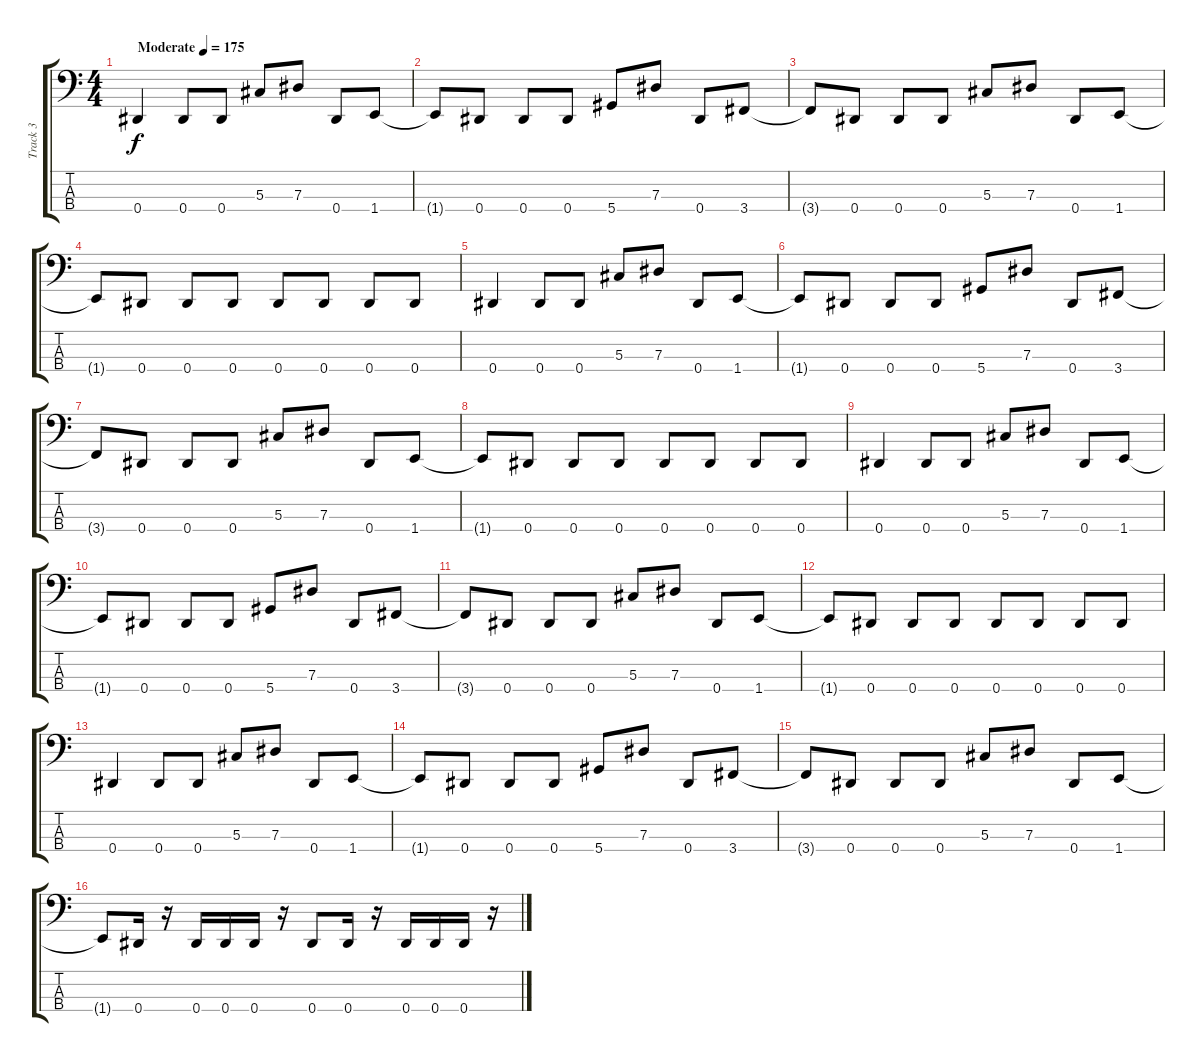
\track ("Track 3" "Track 3") {instrument electricbassfinger}
\staff {score tabs}
\tuning (Gb2 Db2 Ab1 Eb1) {hide}
\ts (4 4)
\tempo (175 "Moderate")
\clef f4
\ks c
0.4.4{dy f instrument electricbassfinger} 0.4.8 0.4.8 5.3.8 7.3.8 0.4.8 1.4.8 |
1.4{t}.8 0.4.8 0.4.8 0.4.8 5.4.8 7.3.8 0.4.8 3.4.8 |
3.4{t}.8 0.4.8 0.4.8 0.4.8 5.3.8 7.3.8 0.4.8 1.4.8 |
1.4{t}.8 0.4.8 0.4.8 0.4.8 0.4.8 0.4.8 0.4.8 0.4.8 |
0.4.4 0.4.8 0.4.8 5.3.8 7.3.8 0.4.8 1.4.8 |
1.4{t}.8 0.4.8 0.4.8 0.4.8 5.4.8 7.3.8 0.4.8 3.4.8 |
3.4{t}.8 0.4.8 0.4.8 0.4.8 5.3.8 7.3.8 0.4.8 1.4.8 |
1.4{t}.8 0.4.8 0.4.8 0.4.8 0.4.8 0.4.8 0.4.8 0.4.8 |
0.4.4 0.4.8 0.4.8 5.3.8 7.3.8 0.4.8 1.4.8 |
1.4{t}.8 0.4.8 0.4.8 0.4.8 5.4.8 7.3.8 0.4.8 3.4.8 |
3.4{t}.8 0.4.8 0.4.8 0.4.8 5.3.8 7.3.8 0.4.8 1.4.8 |
1.4{t}.8 0.4.8 0.4.8 0.4.8 0.4.8 0.4.8 0.4.8 0.4.8 |
0.4.4 0.4.8 0.4.8 5.3.8 7.3.8 0.4.8 1.4.8 |
1.4{t}.8 0.4.8 0.4.8 0.4.8 5.4.8 7.3.8 0.4.8 3.4.8 |
3.4{t}.8 0.4.8 0.4.8 0.4.8 5.3.8 7.3.8 0.4.8 1.4.8 |
1.4{t}.8 0.4.16 r.16 0.4.16 0.4.16 0.4.16 r.16 0.4.8 0.4.16 r.16 0.4.16 0.4.16 0.4.16 r.16
